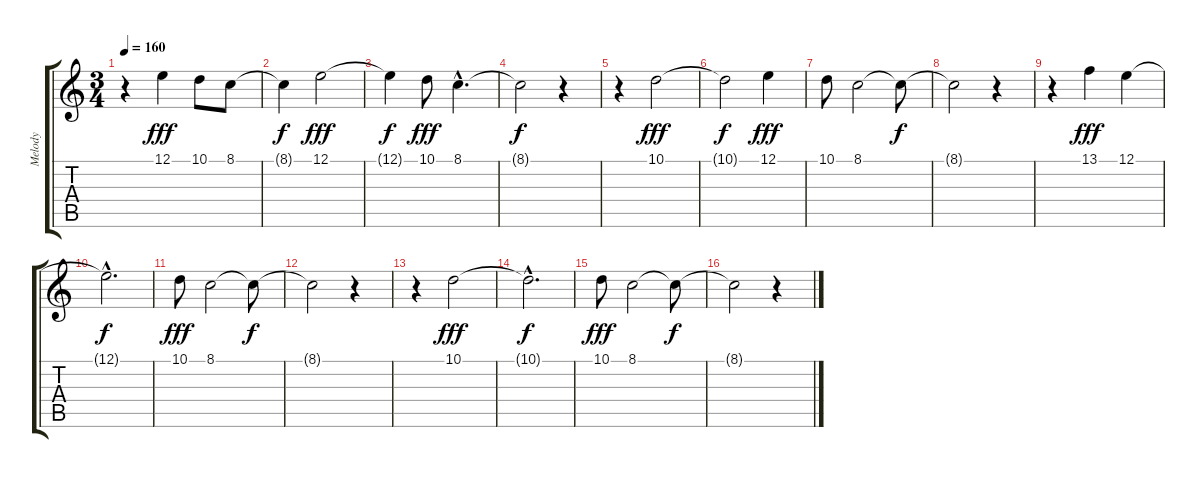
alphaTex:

\track ("Melody" "Melody") {instrument altosax}
\staff {score tabs}
\tuning (E4 B3 G3 D3 A2 E2) {hide}
\ts (3 4)
\tempo 160
\clef g2
\ks c
r.4{dy fff} 12.1.4 10.1.8 8.1.8 |
8.1{t}.4{dy f} 12.1.2{dy fff} |
12.1{t}.4{dy f} 10.1.8{dy fff} 8.1{hac}.4{d} |
8.1{t}.2{dy f} r.4 |
r.4 10.1.2{dy fff} |
10.1{t}.2{dy f} 12.1.4{dy fff} |
10.1.8 8.1.2 8.1{t}.8{dy f} |
8.1{t}.2 r.4 |
r.4 13.1.4{dy fff} 12.1.4 |
12.1{hac t}.2{d dy f} |
10.1.8{dy fff} 8.1.2 8.1{t}.8{dy f} |
8.1{t}.2 r.4 |
r.4 10.1.2{dy fff} |
10.1{hac t}.2{d dy f} |
10.1.8{dy fff} 8.1.2 8.1{t}.8{dy f} |
8.1{t}.2 r.4
